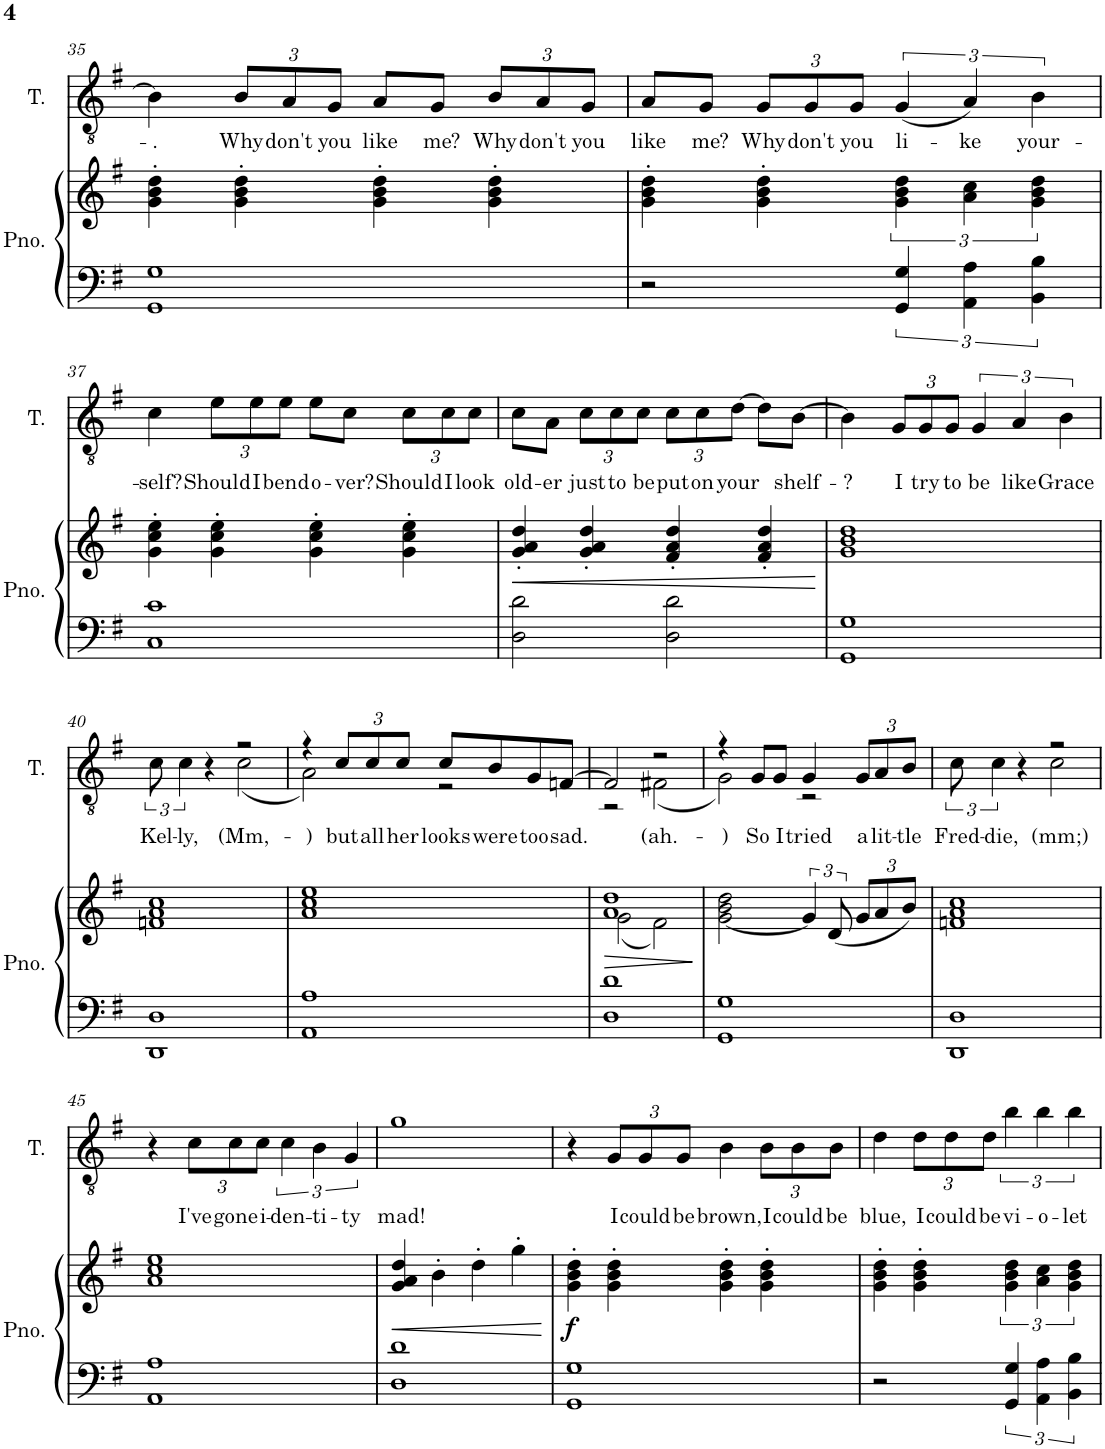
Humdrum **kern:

**kern	**kern	**dynam	**kern	**text
*part2	*part2	*part2	*part1	*part1
*staff3	*staff2	*staff2/3	*staff1	*staff1
*I"Piano	*	*	*I"Tenor	*
*I'Pno.	*	*	*I'T.	*
!!LO:PB:g=z
*clefF4	*clefG2	*	*clefGv2	*
*k[f#]	*k[f#]	*	*k[f#]	*
*M4/4	*M4/4	*	*M4/4	*
=35	=35	=35	=35	=35
!	!	!	!	!LO:LY:b
1GG 1G	4g\' 4b\' 4dd\'	.	4B\]	-.
*	*	*	*Xbrackettup	*
!	!	!	!	!LO:LY:b
.	4g\' 4b\' 4dd\'	.	12B/L	Why
!	!	!	!	!LO:LY:b
.	.	.	12A/	don't
!	!	!	!	!LO:LY:b
.	.	.	12G/J	you
!	!	!	!	!LO:LY:b
.	4g\' 4b\' 4dd\'	.	8A/L	like
!	!	!	!	!LO:LY:b
.	.	.	8G/J	me?
!	!	!	!	!LO:LY:b
.	4g\' 4b\' 4dd\'	.	12B/L	Why
!	!	!	!	!LO:LY:b
.	.	.	12A/	don't
!	!	!	!	!LO:LY:b
.	.	.	12G/J	you
=36	=36	=36	=36	=36
!	!	!	!	!LO:LY:b
2r	4g\' 4b\' 4dd\'	.	8A/L	like
!	!	!	!	!LO:LY:b
.	.	.	8G/J	me?
!	!	!	!	!LO:LY:b
.	4g\' 4b\' 4dd\'	.	12G/L	Why
!	!	!	!	!LO:LY:b
.	.	.	12G/	don't
!	!	!	!	!LO:LY:b
.	.	.	12G/J	you
*	*	*	*brackettup	*
!	!	!	!	!LO:LY:b
6GG/ 6G/	6g\ 6b\ 6dd\	.	(6G/	li-
!	!	!	!	!LO:LY:b
6AA\ 6A\	6a\ 6cc\	.	6A/)	-ke
!	!	!	!	!LO:LY:b
6BB\ 6B\	6g\ 6b\ 6dd\	.	6B\	your-
!!LO:LB:g=z
=37	=37	=37	=37	=37
!	!	!	!	!LO:LY:b
1C 1c	4g\' 4cc\' 4ee\'	.	4c\	-self?
*	*	*	*Xbrackettup	*
!	!	!	!	!LO:LY:b
.	4g\' 4cc\' 4ee\'	.	12e\L	Should
!	!	!	!	!LO:LY:b
.	.	.	12e\	I
!	!	!	!	!LO:LY:b
.	.	.	12e\J	bend
!	!	!	!	!LO:LY:b
.	4g\' 4cc\' 4ee\'	.	8e\L	o-
!	!	!	!	!LO:LY:b
.	.	.	8c\J	-ver?
!	!	!	!	!LO:LY:b
.	4g\' 4cc\' 4ee\'	.	12c\L	Should
!	!	!	!	!LO:LY:b
.	.	.	12c\	I
!	!	!	!	!LO:LY:b
.	.	.	12c\J	look
=38	=38	=38	=38	=38
!	!	!LO:HP:b	!	!LO:LY:b
2D\ 2d\	4g/' 4a/' 4dd/'	<	8c\L	old-
!	!	!	!	!LO:LY:b
.	.	.	8A\J	-er
!	!	!	!	!LO:LY:b
.	4g/' 4a/' 4dd/'	.	12c\L	just
!	!	!	!	!LO:LY:b
.	.	.	12c\	to
!	!	!	!	!LO:LY:b
.	.	.	12c\J	be
!	!	!	!	!LO:LY:b
2D\ 2d\	4f#/' 4a/' 4dd/'	.	12c\L	put
!	!	!	!	!LO:LY:b
.	.	.	12c\	on
!	!	!	!	!LO:LY:b
.	.	.	[12d\J	your
.	4f#/' 4a/' 4dd/'	.	8d\L]	.
!	!	!	!	!LO:LY:b
.	.	.	[8B\J	shelf-
.	.	[	.	.
=39	=39	=39	=39	=39
!	!	!	!	!LO:LY:b
1GG 1G	1g 1b 1dd	.	4B\]	-?
!	!	!	!	!LO:LY:b
.	.	.	12G/L	I
!	!	!	!	!LO:LY:b
.	.	.	12G/	try
!	!	!	!	!LO:LY:b
.	.	.	12G/J	to
*	*	*	*brackettup	*
!	!	!	!	!LO:LY:b
.	.	.	6G/	be
!	!	!	!	!LO:LY:b
.	.	.	6A/	like
!	!	!	!	!LO:LY:b
.	.	.	6B\	Grace
!!LO:LB:g=z
=40	=40	=40	=40	=40
!	!	!	!	!LO:LY:b
*	*	*	*^	*
1DD 1D	1fn 1a 1cc	.	12c\	2ryy	Kel-
!	!	!	!	!	!LO:LY:b
.	.	.	6c\	.	-ly,
.	.	.	4r	.	.
!	!	!	!	!	!LO:LY:b
.	.	.	2r	(2c\	(Mm,-
=41	=41	=41	=41	=41	=41
!	!	!	!	!	!LO:LY:b
1AA 1A	1a 1cc 1ee	.	4r	2A\)	-)
*	*	*	*Xbrackettup	*	*
!	!	!	!	!	!LO:LY:b
.	.	.	12c/L	.	but
!	!	!	!	!	!LO:LY:b
.	.	.	12c/	.	all
!	!	!	!	!	!LO:LY:b
.	.	.	12c/J	.	her
!	!	!	!	!	!LO:LY:b
.	.	.	8c/L	2r	looks
!	!	!	!	!	!LO:LY:b
.	.	.	8B/	.	were
!	!	!	!	!	!LO:LY:b
.	.	.	8G/	.	too
!	!	!	!	!	!LO:LY:b
.	.	.	[8Fn/J	.	sad.
=42	=42	=42	=42	=42	=42
!	!	!LO:HP:b	!	!	!
*	*^	*	*	*	*
1D 1d	1a 1dd	(2g\	>	2F/]	2r	.
!	!	!	!	!	!	!LO:LY:b
.	.	2f#\)	.	2r	(2F#X\	(ah.-
*	*v	*v	*	*	*	*
*	*	*	*v	*v	*
.	.	]	.	.
=43	=43	=43	=43	=43
*	*	*	*^	*
!	!	!	!	!	!LO:LY:b
1GG 1G	[2g\ 2b\ 2dd\	.	4r	2G\)	-)
!	!	!	!	!	!LO:LY:b
.	.	.	8G/L	.	So
!	!	!	!	!	!LO:LY:b
.	.	.	8G/J	.	I
!	!	!	!	!	!LO:LY:b
.	6g/]	.	4G/	2r	tried
.	(12d/	.	.	.	.
*	*Xbrackettup	*	*	*	*
!	!	!	!	!	!LO:LY:b
.	12g/L	.	12G/L	.	a
!	!	!	!	!	!LO:LY:b
.	12a/	.	12A/	.	lit-
!	!	!	!	!	!LO:LY:b
.	12b/J)	.	12B/J	.	-tle
=44	=44	=44	=44	=44	=44
*	*	*	*brackettup	*	*
!	!	!	!	!	!LO:LY:b
1DD 1D	1fn 1a 1cc	.	12c\	2ryy	Fred-
!	!	!	!	!	!LO:LY:b
.	.	.	6c\	.	-die,
.	.	.	4r	.	.
!	!	!	!	!	!LO:LY:b
.	.	.	2r	2c\	(mm;)
*	*	*	*v	*v	*
!!LO:LB:g=z
=45	=45	=45	=45	=45
1AA 1A	1a 1cc 1ee	.	4r	.
*	*	*	*Xbrackettup	*
!	!	!	!	!LO:LY:b
.	.	.	12c\L	I've
!	!	!	!	!LO:LY:b
.	.	.	12c\	gone
!	!	!	!	!LO:LY:b
.	.	.	12c\J	i-
*	*	*	*brackettup	*
!	!	!	!	!LO:LY:b
.	.	.	6c\	-den-
!	!	!	!	!LO:LY:b
.	.	.	6B\	-ti-
!	!	!	!	!LO:LY:b
.	.	.	6G/	-ty
=46	=46	=46	=46	=46
!	!	!LO:HP:b	!	!LO:LY:b
1D 1d	4g/ 4a/ 4dd/	<	1g	mad!
.	4b'\	.	.	.
.	4dd'\	.	.	.
.	4gg'\	.	.	.
.	.	[	.	.
=47	=47	=47	=47	=47
!	!	!LO:DY:b	!	!
1GG 1G	4g\' 4b\' 4dd\'	f	4r	.
*	*	*	*Xbrackettup	*
!	!	!	!	!LO:LY:b
.	4g\' 4b\' 4dd\'	.	12G/L	I
!	!	!	!	!LO:LY:b
.	.	.	12G/	could
!	!	!	!	!LO:LY:b
.	.	.	12G/J	be
!	!	!	!	!LO:LY:b
.	4g\' 4b\' 4dd\'	.	4B\	brown,
!	!	!	!	!LO:LY:b
.	4g\' 4b\' 4dd\'	.	12B\L	I
!	!	!	!	!LO:LY:b
.	.	.	12B\	could
!	!	!	!	!LO:LY:b
.	.	.	12B\J	be
=48	=48	=48	=48	=48
!	!	!	!	!LO:LY:b
2r	4g\' 4b\' 4dd\'	.	4d\	blue,
!	!	!	!	!LO:LY:b
.	4g\' 4b\' 4dd\'	.	12d\L	I
!	!	!	!	!LO:LY:b
.	.	.	12d\	could
!	!	!	!	!LO:LY:b
.	.	.	12d\J	be
*	*brackettup	*	*brackettup	*
!	!	!	!	!LO:LY:b
6GG/ 6G/	6g\ 6b\ 6dd\	.	6b\	vi-
!	!	!	!	!LO:LY:b
6AA\ 6A\	6a\ 6cc\	.	6b\	-o-
!	!	!	!	!LO:LY:b
6BB\ 6B\	6g\ 6b\ 6dd\	.	6b\	-let
=	=	=	=	=
*-	*-	*-	*-	*-
